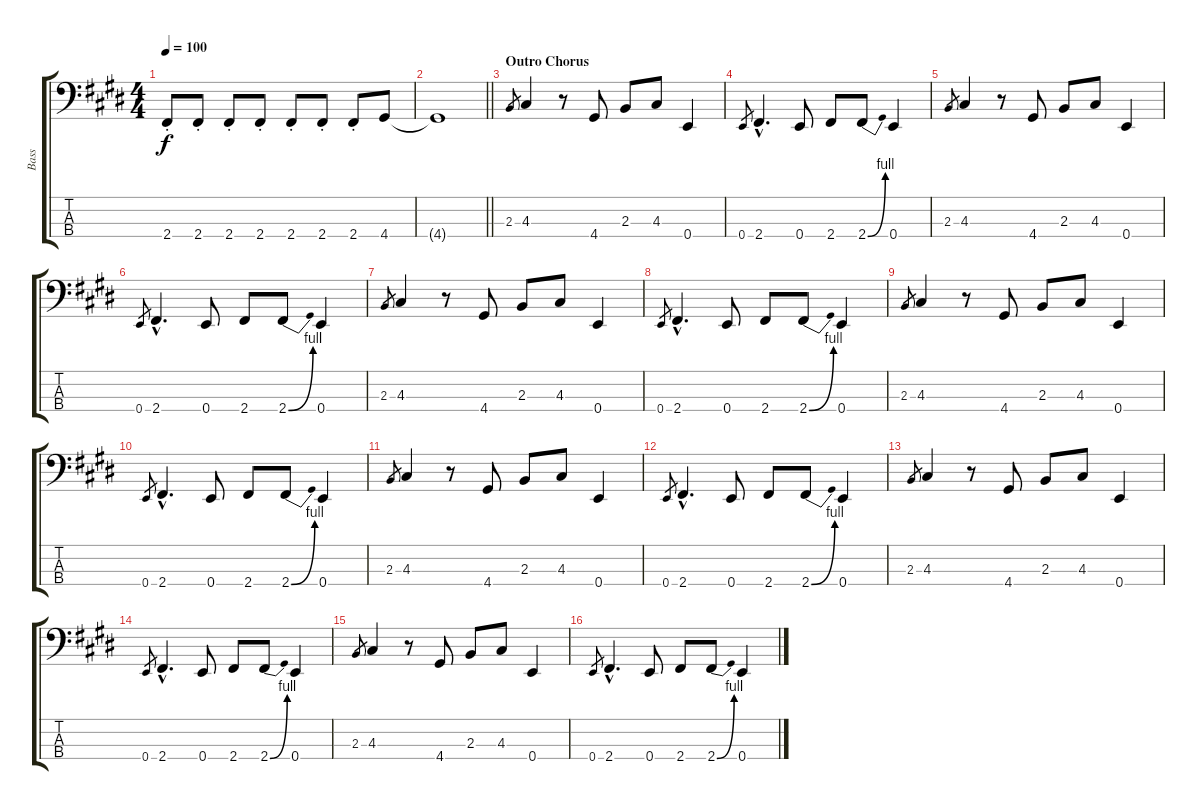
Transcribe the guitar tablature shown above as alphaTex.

\track ("Bass" "Bass") {instrument electricbassfinger}
\staff {score tabs}
\tuning (G2 D2 A1 E1) {hide}
\ts (4 4)
\tempo 100
\clef f4
\ks c#minor
2.4{st}.8{dy f} 2.4{st}.8 2.4{st}.8 2.4{st}.8 2.4{st}.8 2.4{st}.8 2.4{st}.8 4.4.8 |
\barLineRight lightlight
4.4{t}.1 |
\section ("" "Outro Chorus")
2.3.8{gr} 4.3.4 r.8 4.4.8 2.3.8 4.3.8 0.4.4 |
0.4.8{gr} 2.4{hac}.4{d} 0.4.8 2.4.8 2.4{be (bend 0 0 60 4)}.8 0.4.4 |
2.3.8{gr} 4.3.4 r.8 4.4.8 2.3.8 4.3.8 0.4.4 |
0.4.8{gr} 2.4{hac}.4{d} 0.4.8 2.4.8 2.4{be (bend 0 0 60 4)}.8 0.4.4 |
2.3.8{gr} 4.3.4 r.8 4.4.8 2.3.8 4.3.8 0.4.4 |
0.4.8{gr} 2.4{hac}.4{d} 0.4.8 2.4.8 2.4{be (bend 0 0 60 4)}.8 0.4.4 |
2.3.8{gr} 4.3.4 r.8 4.4.8 2.3.8 4.3.8 0.4.4 |
0.4.8{gr} 2.4{hac}.4{d} 0.4.8 2.4.8 2.4{be (bend 0 0 60 4)}.8 0.4.4 |
2.3.8{gr} 4.3.4 r.8 4.4.8 2.3.8 4.3.8 0.4.4 |
0.4.8{gr} 2.4{hac}.4{d} 0.4.8 2.4.8 2.4{be (bend 0 0 60 4)}.8 0.4.4 |
2.3.8{gr} 4.3.4 r.8 4.4.8 2.3.8 4.3.8 0.4.4 |
0.4.8{gr} 2.4{hac}.4{d} 0.4.8 2.4.8 2.4{be (bend 0 0 60 4)}.8 0.4.4 |
2.3.8{gr} 4.3.4 r.8 4.4.8 2.3.8 4.3.8 0.4.4 |
0.4.8{gr} 2.4{hac}.4{d} 0.4.8 2.4.8 2.4{be (bend 0 0 60 4)}.8 0.4.4
